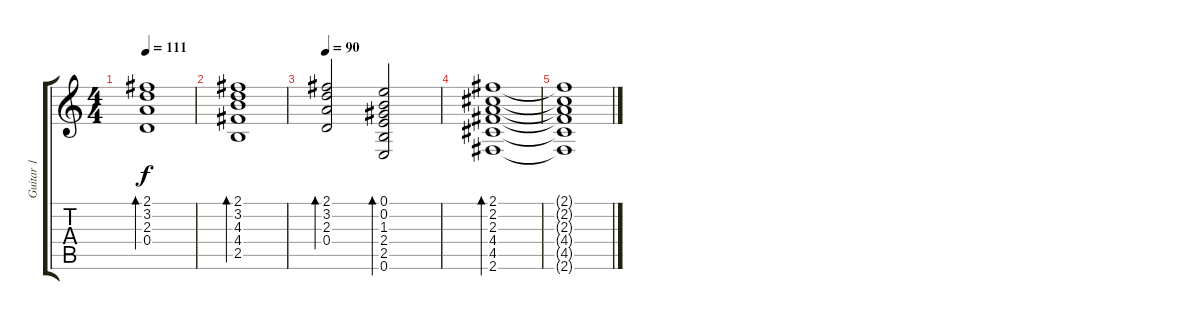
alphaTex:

\track ("Guitar 1" "Guitar 1") {instrument overdrivenguitar}
\staff {score tabs}
\tuning (E4 B3 G3 D3 A2 E2) {hide}
\ts (4 4)
\tempo 111
\clef g2
\ks c
(2.1 3.2 2.3 0.4).1{bd 240 dy f} |
(2.1 3.2 4.3 4.4 2.5).1{bd 240} |
\tempo 90
(2.1 3.2 2.3 0.4).2{bd 240} (0.1 0.2 1.3 2.4 2.5 0.6).2{bd 240} |
(2.1 2.2 2.3 4.4 4.5 2.6).1{bd 240} |
(2.1{t} 2.2{t} 2.3{t} 4.4{t} 4.5{t} 2.6{t}).1
